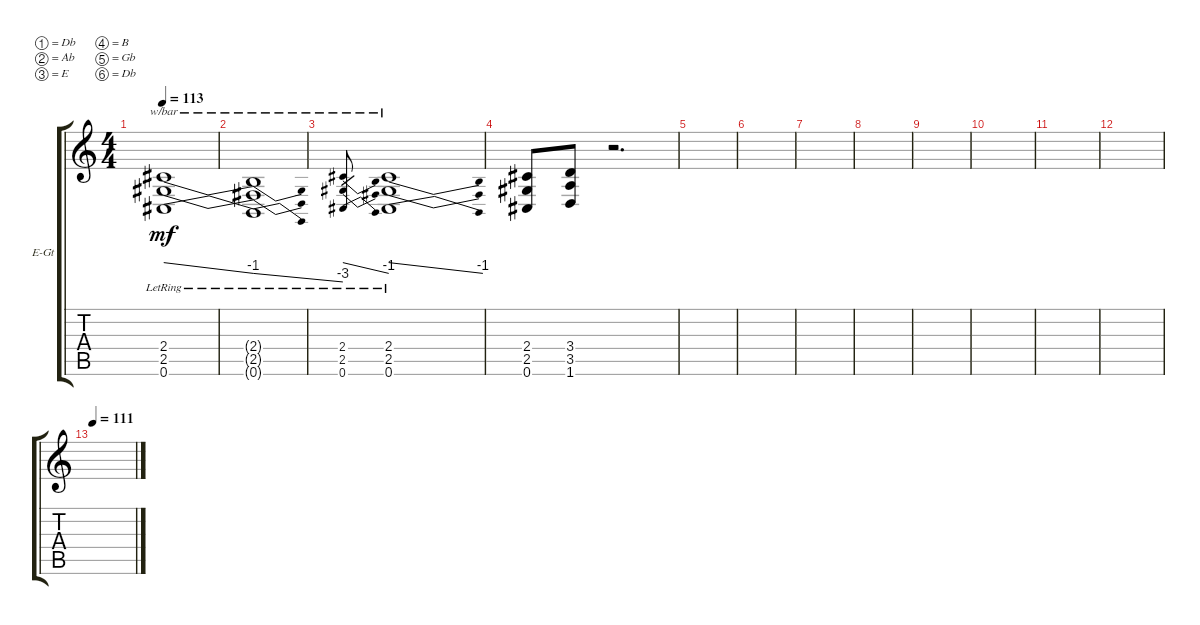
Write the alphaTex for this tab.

\defaultSystemsLayout 4
\bracketExtendMode groupsimilarinstruments
\firstSystemTrackNameOrientation horizontal
\otherSystemsTrackNameOrientation horizontal
\track ("Electric Guitar" "E-Gt") {instrument distortionguitar}
\staff {score tabs}
\tuning (Db4 Ab3 E3 B2 Gb2 Db2)
\ts (4 4)
\tempo 113
\clef g2
\scale
0.487395
\ks c
(0.6{lr} 2.5{lr} 2.4{lr}).1{tbe (dive default 29.4 0 60 -4) dy mf instrument distortionguitar} |
\scale
0.256303 (0.6{lr t} 2.5{lr t} 2.4{lr t}).1{tbe (dive default 0.6 -4 60 -12)} |
\scale
0.256303 (0.6{lr} 2.5{lr} 2.4{lr}).8{tbe (dive default 29.4 0 60 -4) gr} (0.6{lr} 2.5{lr} 2.4{lr}).1{tbe (dive default 29.4 0 60 -4)} |
\scale
0.333333 (0.6 2.5 2.4).8 (1.6 3.5 3.4).8 r.2{d} |
\scale
0.333333 |
\scale
0.333333 |
\scale
0.333333 |
\scale
0.333333 |
\scale
0.333333 |
\scale
0.333333 |
\scale
0.333333 |
\scale
0.333333 |
\tempo 111
\scale
0.333333 |
\scale
0.333333 |
\scale
0.333333 |
\scale
0.333333
